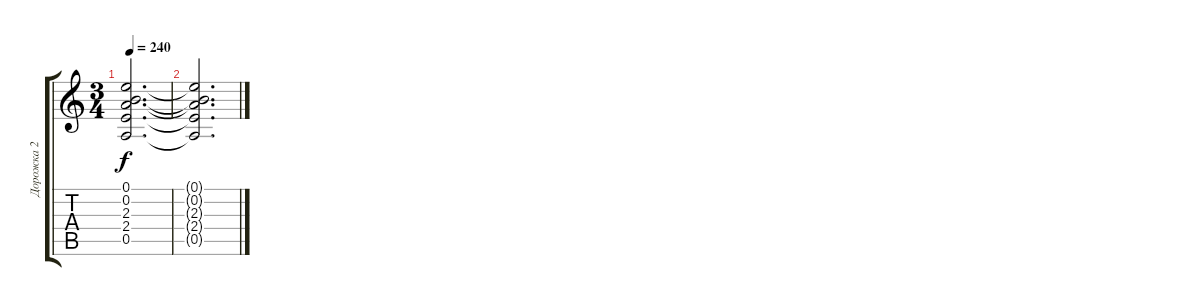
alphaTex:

\track ("Дорожка 2" "Дорожка 2") {instrument acousticguitarsteel}
\staff {score tabs}
\tuning (E4 B3 G3 D3 A2 E2) {hide}
\ts (3 4)
\tempo 240
\clef g2
\ks c
(0.1{t} 0.2{t} 2.3{t} 2.4{t} 0.5{t}).2{d dy f} |
(0.1{t} 0.2{t} 2.3{t} 2.4{t} 0.5{t}).2{d}
